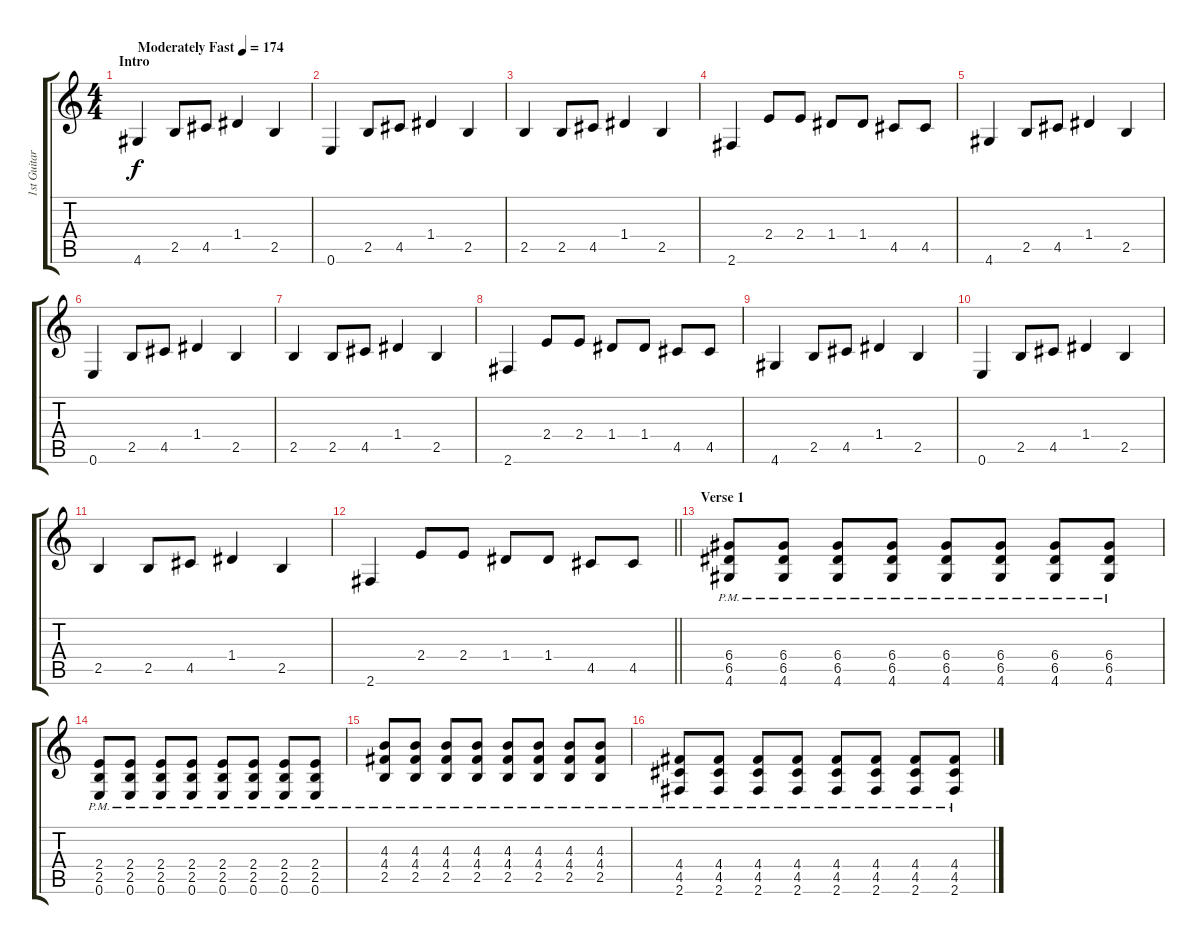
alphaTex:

\track ("1st Guitar" "1st Guitar") {instrument distortionguitar}
\staff {score tabs}
\tuning (E4 B3 G3 D3 A2 E2) {hide}
\ts (4 4)
\section ("" "Intro")
\tempo (174 "Moderately Fast")
\clef g2
\ks c
4.6.4{dy f instrument distortionguitar} 2.5.8 4.5.8 1.4.4 2.5.4 |
0.6.4 2.5.8 4.5.8 1.4.4 2.5.4 |
2.5.4 2.5.8 4.5.8 1.4.4 2.5.4 |
2.6.4 2.4.8 2.4.8 1.4.8 1.4.8 4.5.8 4.5.8 |
4.6.4 2.5.8 4.5.8 1.4.4 2.5.4 |
0.6.4 2.5.8 4.5.8 1.4.4 2.5.4 |
2.5.4 2.5.8 4.5.8 1.4.4 2.5.4 |
2.6.4 2.4.8 2.4.8 1.4.8 1.4.8 4.5.8 4.5.8 |
4.6.4 2.5.8 4.5.8 1.4.4 2.5.4 |
0.6.4 2.5.8 4.5.8 1.4.4 2.5.4 |
2.5.4 2.5.8 4.5.8 1.4.4 2.5.4 |
\barLineRight lightlight
2.6.4 2.4.8 2.4.8 1.4.8 1.4.8 4.5.8 4.5.8 |
\section ("" "Verse 1")
(6.4 6.5 4.6{pm}).8 (6.4 6.5 4.6{pm}).8 (6.4 6.5 4.6{pm}).8 (6.4 6.5 4.6{pm}).8 (6.4 6.5 4.6{pm}).8 (6.4 6.5 4.6{pm}).8 (6.4 6.5 4.6{pm}).8 (6.4 6.5 4.6{pm}).8 |
(2.4 2.5{pm} 0.6).8 (2.4 2.5{pm} 0.6).8 (2.4 2.5{pm} 0.6).8 (2.4 2.5{pm} 0.6).8 (2.4 2.5{pm} 0.6).8 (2.4 2.5{pm} 0.6).8 (2.4 2.5{pm} 0.6).8 (2.4 2.5{pm} 0.6).8 |
(4.3 4.4 2.5{pm}).8 (4.3 4.4 2.5{pm}).8 (4.3 4.4 2.5{pm}).8 (4.3 4.4 2.5{pm}).8 (4.3 4.4 2.5{pm}).8 (4.3 4.4 2.5{pm}).8 (4.3 4.4 2.5{pm}).8 (4.3 4.4 2.5{pm}).8 |
(4.4{pm} 4.5 2.6).8 (4.4{pm} 4.5 2.6).8 (4.4{pm} 4.5 2.6).8 (4.4{pm} 4.5 2.6).8 (4.4{pm} 4.5 2.6).8 (4.4{pm} 4.5 2.6).8 (4.4{pm} 4.5 2.6).8 (4.4{pm} 4.5 2.6).8
